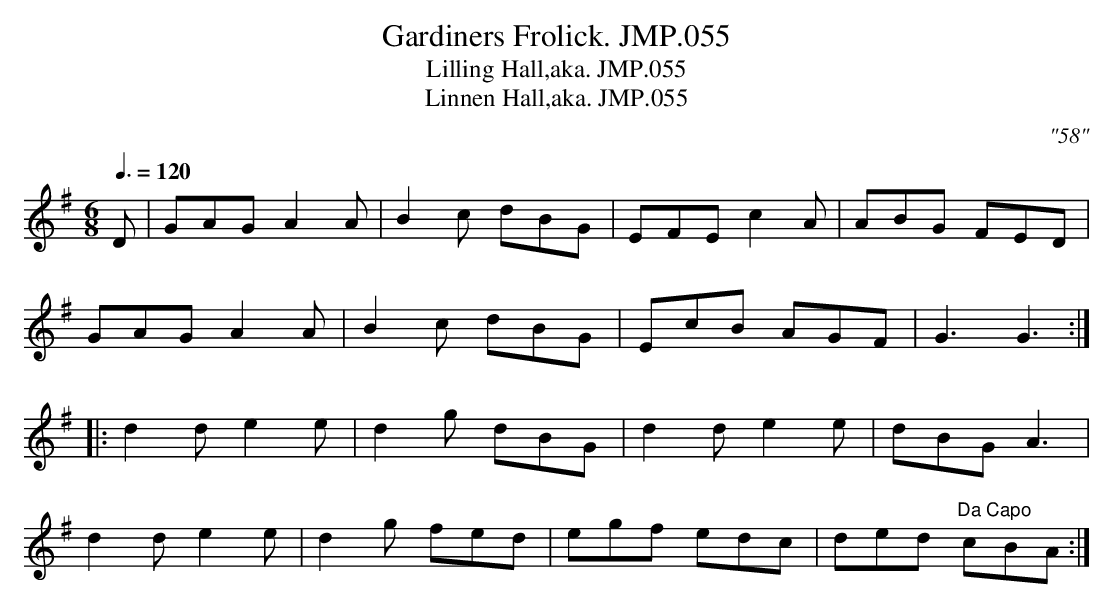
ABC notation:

X:1
T:Gardiners Frolick. JMP.055
T:Lilling Hall,aka. JMP.055
T:Linnen Hall,aka. JMP.055
M:6/8
L:1/8
Q:3/8=120
C:"58"
K:G Major
D | GAG A2 A | B2 c dBG | EFE c2 A | ABG FED |
GAG A2 A | B2c dBG | EcB AGF | G3G3 :|
|:d2d e2e | d2g dBG | d2d e2e | dBG A3 |
d2d e2e | d2g fed | egf edc | ded "Da Capo"cBA :|
